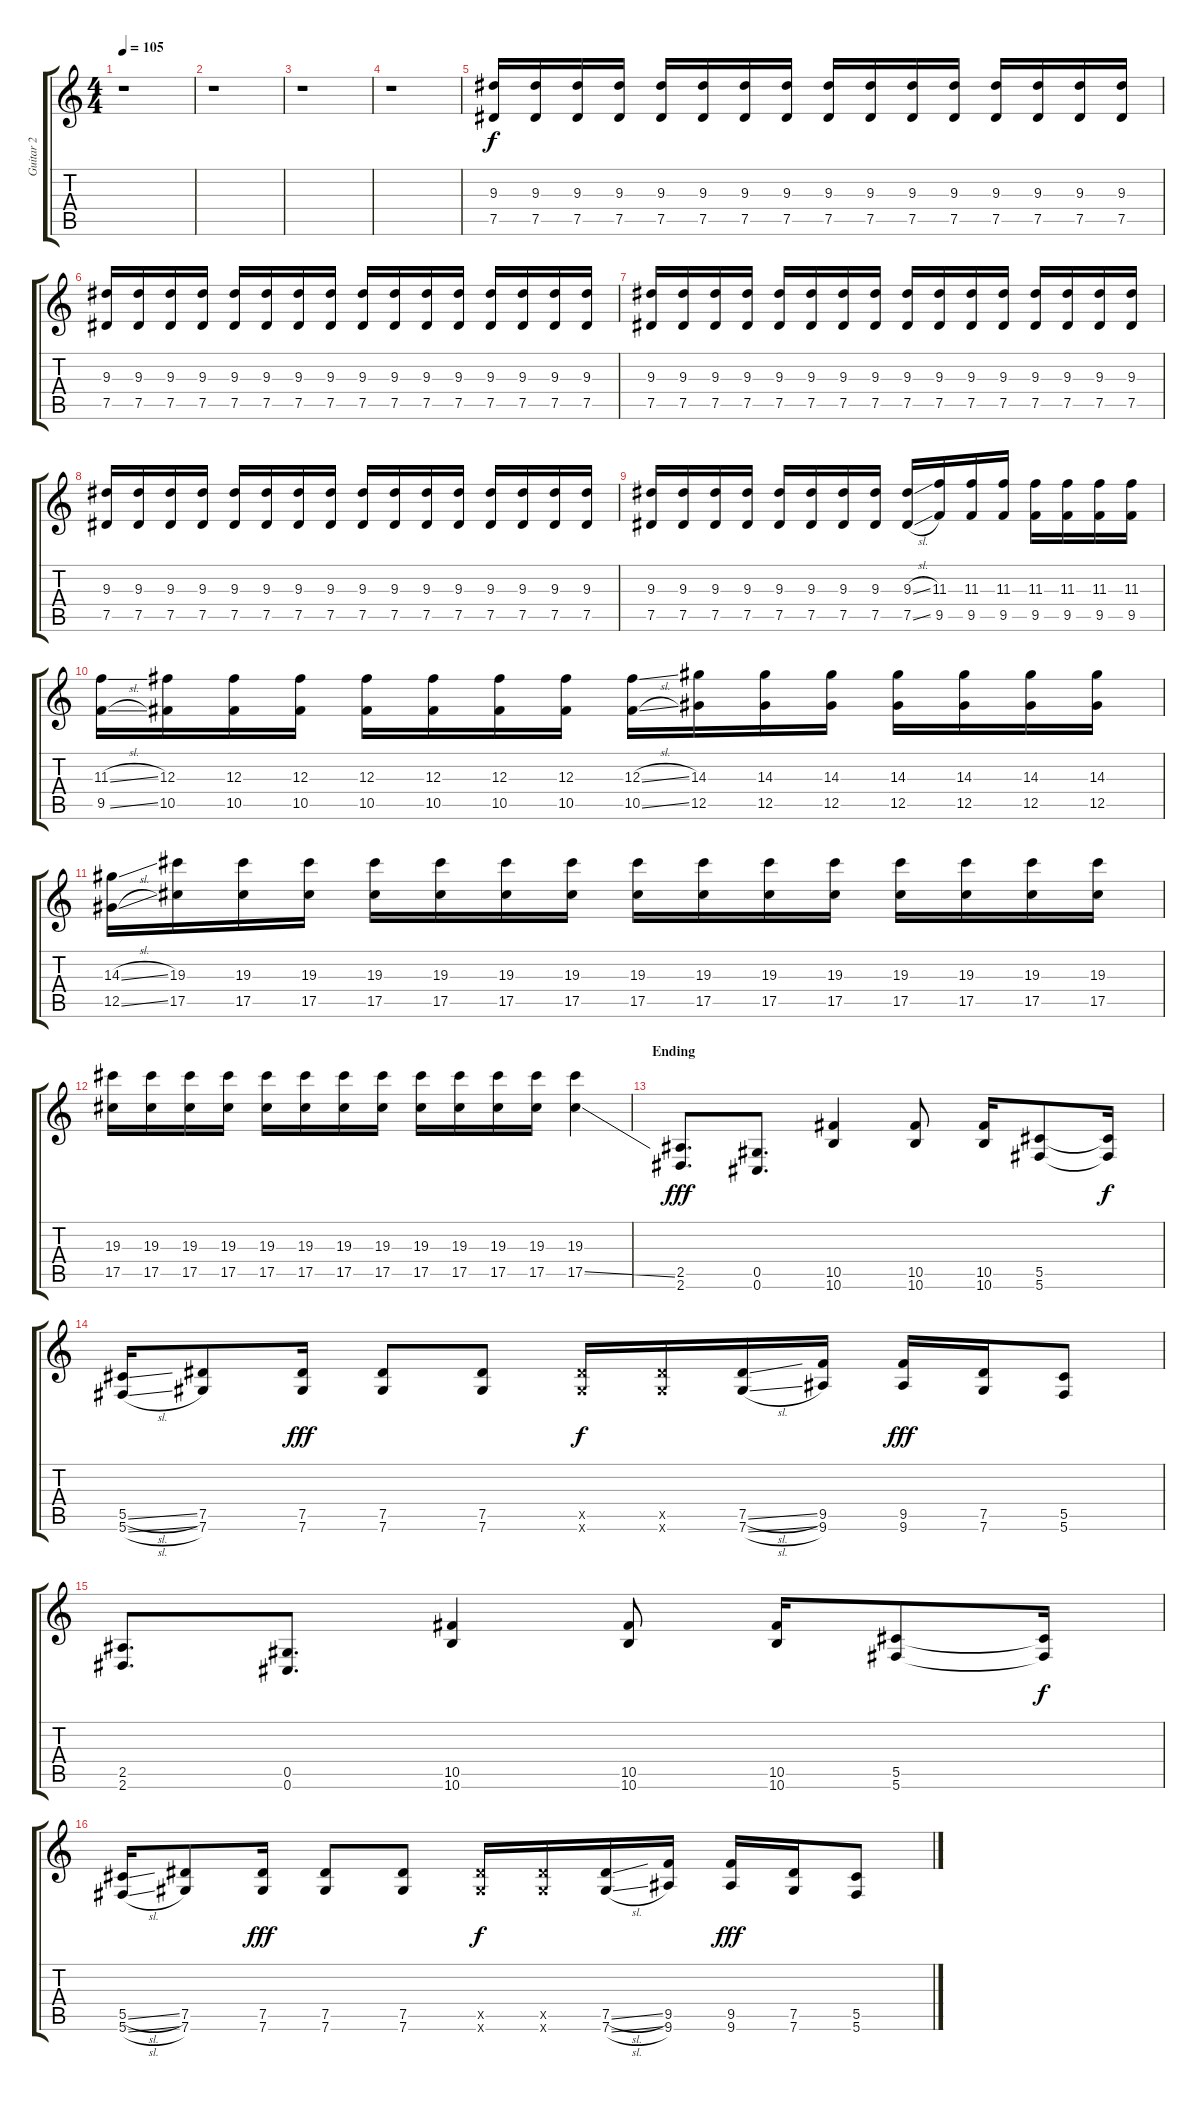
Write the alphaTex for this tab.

\track ("Guitar 2" "Guitar 2") {instrument overdrivenguitar}
\staff {score tabs}
\tuning (Eb4 Bb3 Gb3 Db3 Ab2 Db2) {hide}
\ts (4 4)
\tempo 105
\clef g2
\ks c
r.1{dy f} |
r.1 |
r.1 |
r.1 |
(9.3 7.5).16{volume 14 instrument overdrivenguitar} (9.3 7.5).16 (9.3 7.5).16 (9.3 7.5).16 (9.3 7.5).16 (9.3 7.5).16 (9.3 7.5).16 (9.3 7.5).16 (9.3 7.5).16 (9.3 7.5).16 (9.3 7.5).16 (9.3 7.5).16 (9.3 7.5).16 (9.3 7.5).16 (9.3 7.5).16 (9.3 7.5).16 |
(9.3 7.5).16 (9.3 7.5).16 (9.3 7.5).16 (9.3 7.5).16 (9.3 7.5).16 (9.3 7.5).16 (9.3 7.5).16 (9.3 7.5).16 (9.3 7.5).16 (9.3 7.5).16 (9.3 7.5).16 (9.3 7.5).16 (9.3 7.5).16 (9.3 7.5).16 (9.3 7.5).16 (9.3 7.5).16 |
(9.3 7.5).16 (9.3 7.5).16 (9.3 7.5).16 (9.3 7.5).16 (9.3 7.5).16 (9.3 7.5).16 (9.3 7.5).16 (9.3 7.5).16 (9.3 7.5).16 (9.3 7.5).16 (9.3 7.5).16 (9.3 7.5).16 (9.3 7.5).16 (9.3 7.5).16 (9.3 7.5).16 (9.3 7.5).16 |
(9.3 7.5).16 (9.3 7.5).16 (9.3 7.5).16 (9.3 7.5).16 (9.3 7.5).16 (9.3 7.5).16 (9.3 7.5).16 (9.3 7.5).16 (9.3 7.5).16 (9.3 7.5).16 (9.3 7.5).16 (9.3 7.5).16 (9.3 7.5).16 (9.3 7.5).16 (9.3 7.5).16 (9.3 7.5).16 |
(9.3 7.5).16 (9.3 7.5).16 (9.3 7.5).16 (9.3 7.5).16 (9.3 7.5).16 (9.3 7.5).16 (9.3 7.5).16 (9.3 7.5).16 (9.3{sl} 7.5{sl}).16 (11.3 9.5).16 (11.3 9.5).16 (11.3 9.5).16 (11.3 9.5).16 (11.3 9.5).16 (11.3 9.5).16 (11.3 9.5).16 |
(11.3{sl} 9.5{sl}).16 (12.3 10.5).16 (12.3 10.5).16 (12.3 10.5).16 (12.3 10.5).16 (12.3 10.5).16 (12.3 10.5).16 (12.3 10.5).16 (12.3{sl} 10.5{sl}).16 (14.3 12.5).16 (14.3 12.5).16 (14.3 12.5).16 (14.3 12.5).16 (14.3 12.5).16 (14.3 12.5).16 (14.3 12.5).16 |
(14.3{sl} 12.5{sl}).16 (19.3 17.5).16 (19.3 17.5).16 (19.3 17.5).16 (19.3 17.5).16 (19.3 17.5).16 (19.3 17.5).16 (19.3 17.5).16 (19.3 17.5).16 (19.3 17.5).16 (19.3 17.5).16 (19.3 17.5).16 (19.3 17.5).16 (19.3 17.5).16 (19.3 17.5).16 (19.3 17.5).16 |
(19.3 17.5).16 (19.3 17.5).16 (19.3 17.5).16 (19.3 17.5).16 (19.3 17.5).16 (19.3 17.5).16 (19.3 17.5).16 (19.3 17.5).16 (19.3 17.5).16 (19.3 17.5).16 (19.3 17.5).16 (19.3 17.5).16 (19.3 17.5{ss}).4 |
\section ("" "Ending")
(2.5 2.6).8{d dy fff volume 16 balance 16 instrument distortionguitar} (0.5 0.6).8{d} (10.5 10.6).4 (10.5 10.6).8 (10.5 10.6).16 (5.5 5.6).8 (5.5{t} 5.6{t}).16{dy f} |
(5.5{sl} 5.6{sl}).16 (7.5 7.6).8 (7.5 7.6).16{dy fff} (7.5 7.6).8 (7.5 7.6).8 (7.5{x} 7.6{x}).16{dy f} (7.5{x} 7.6{x}).16 (7.5{sl} 7.6{sl}).16 (9.5 9.6).16 (9.5 9.6).16{dy fff} (7.5 7.6).16 (5.5 5.6).8 |
(2.5 2.6).8{d} (0.5 0.6).8{d} (10.5 10.6).4 (10.5 10.6).8 (10.5 10.6).16 (5.5 5.6).8 (5.5{t} 5.6{t}).16{dy f} |
(5.5{sl} 5.6{sl}).16 (7.5 7.6).8 (7.5 7.6).16{dy fff} (7.5 7.6).8 (7.5 7.6).8 (7.5{x} 7.6{x}).16{dy f} (7.5{x} 7.6{x}).16 (7.5{sl} 7.6{sl}).16 (9.5 9.6).16 (9.5 9.6).16{dy fff} (7.5 7.6).16 (5.5 5.6).8
